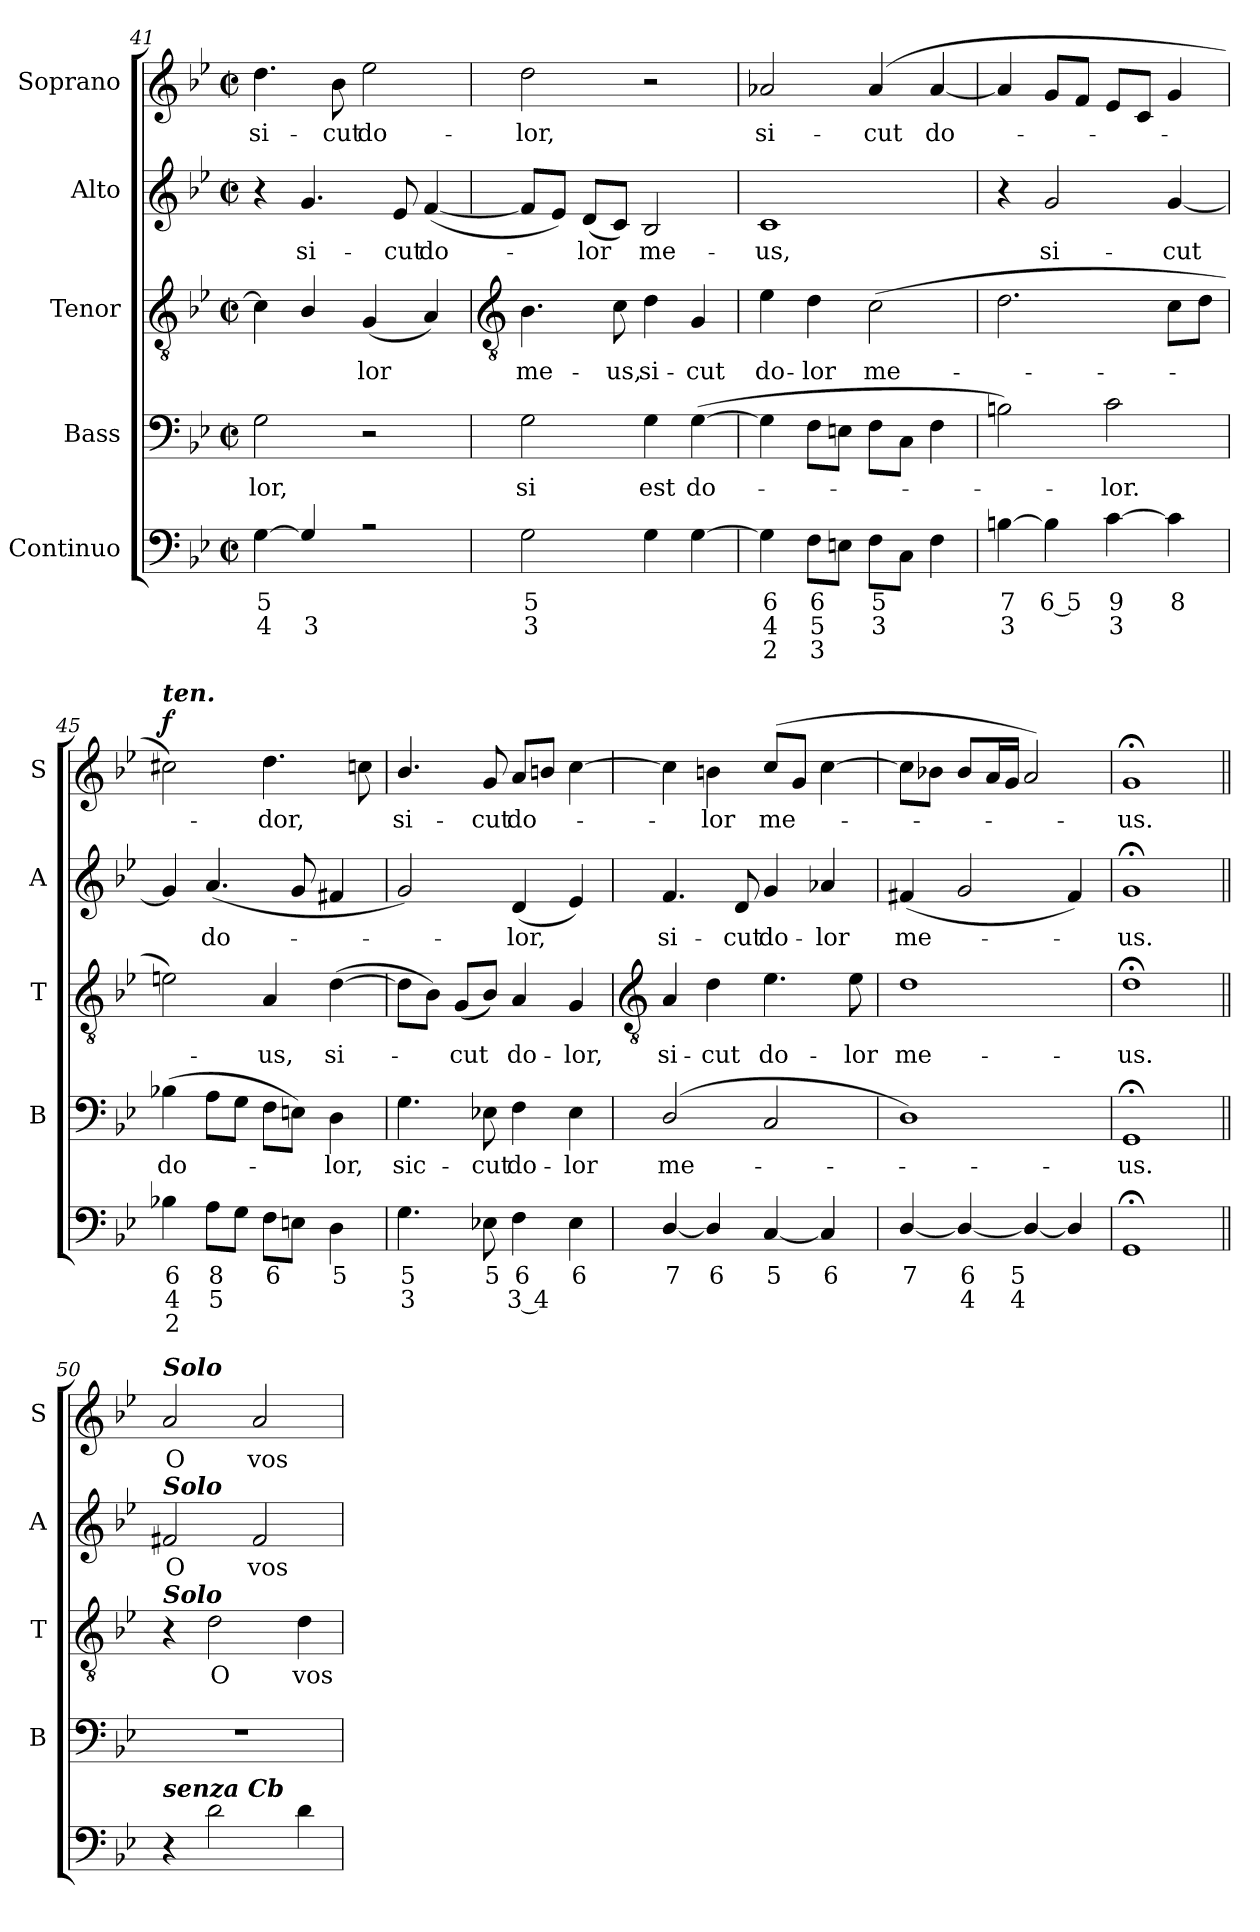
**kern	**text	**text	**text	**kern	**text	**kern	**text	**kern	**text	**kern	**text	**dynam
*part5	*part5	*part5	*part5	*part4	*part4	*part3	*part3	*part2	*part2	*part1	*part1	*part1
*staff5	*staff5	*staff5	*staff5	*staff4	*staff4	*staff3	*staff3	*staff2	*staff2	*staff1	*staff1	*staff1
*I"Continuo	*	*	*	*I"Bass	*	*I"Tenor	*	*I"Alto	*	*I"Soprano	*	*
*	*	*	*	*I'B	*	*I'T	*	*I'A	*	*I'S	*	*
*clefF4	*	*	*	*clefF4	*	*clefGv2	*	*clefG2	*	*clefG2	*	*
*k[b-e-]	*	*	*	*k[b-e-]	*	*k[b-e-]	*	*k[b-e-]	*	*k[b-e-]	*	*
*B-:	*	*	*	*B-:	*	*B-:	*	*B-:	*	*B-:	*	*
*M2/2	*	*	*	*M2/2	*	*M2/2	*	*M2/2	*	*M2/2	*	*
*met(c|)	*	*	*	*met(c|)	*	*met(c|)	*	*met(c|)	*	*met(c|)	*	*
=41	=41	=41	=41	=41	=41	=41	=41	=41	=41	=41	=41	=41
!	!LO:LY:b	!LO:LY:b	!	!	!LO:LY:b	!	!	!	!	!	!LO:LY:b	!
*^	*	*	*	*	*	*	*	*	*	*	*	*
[4G\	1ryy	5	4	.	2G	lor,	4c]	.	4r	.	4.dd	si-	.
!	!	!	!LO:LY:b	!	!	!	!	!	!	!LO:LY:b	!	!	!
4G]	.	.	3	.	.	.	4B-/	.	4.g	si-	.	.	.
!	!	!	!	!	!	!	!	!	!	!	!	!LO:LY:b	!
.	.	.	.	.	.	.	.	.	.	.	8b-	-cut	.
!	!	!	!	!	!	!	!	!LO:LY:b	!	!	!	!LO:LY:b	!
2r	.	.	.	.	2r	.	(<4G	lor	.	.	2ee-	do-	.
!	!	!	!	!	!	!	!	!	!	!LO:LY:b	!	!	!
.	.	.	.	.	.	.	.	.	8e-	-cut	.	.	.
!	!	!	!	!	!	!	!	!	!	!LO:LY:b	!	!	!
.	.	.	.	.	.	.	4A)	.	(<[4f	do-	.	.	.
*v	*v	*	*	*	*	*	*	*	*	*	*	*	*
!!LO:LB:g=z
=42	=42	=42	=42	=42	=42	=42	=42	=42	=42	=42	=42	=42
*	*	*	*	*	*	*clefGv2	*	*	*	*	*	*
!	!LO:LY:b	!LO:LY:b	!	!	!LO:LY:b	!	!LO:LY:b	!	!	!	!LO:LY:b	!
2G\	5	3	.	2G	si	4.B-	me-	8fL]	.	2dd	-lor,	.
.	.	.	.	.	.	.	.	8e-J)	.	.	.	.
!	!	!	!	!	!	!	!	!	!LO:LY:b	!	!	!
.	.	.	.	.	.	.	.	(<8dL	lor	.	.	.
!	!	!	!	!	!	!	!LO:LY:b	!	!	!	!	!
.	.	.	.	.	.	8c	-us,	8cJ)	.	.	.	.
!	!	!	!	!	!LO:LY:b	!	!LO:LY:b	!	!LO:LY:b	!	!	!
4G\	.	.	.	4G	est	4d	si-	2B-	me-	2r	.	.
!	!	!	!	!	!LO:LY:b	!	!LO:LY:b	!	!	!	!	!
[4G\	.	.	.	(>[4G	do-	4G	-cut	.	.	.	.	.
=43	=43	=43	=43	=43	=43	=43	=43	=43	=43	=43	=43	=43
!	!LO:LY:b	!LO:LY:b	!LO:LY:b	!	!	!	!LO:LY:b	!	!LO:LY:b	!	!LO:LY:b	!
4G\]	6	4	2	4G]	.	4e-	do-	1c	-us,	2a-X	si-	.
!	!LO:LY:b	!LO:LY:b	!LO:LY:b	!	!	!	!LO:LY:b	!	!	!	!	!
8F\L	6	5	3	8FL	.	4d	-lor	.	.	.	.	.
8En\J	.	.	.	8EnJ	.	.	.	.	.	.	.	.
!	!LO:LY:b	!LO:LY:b	!	!	!	!	!LO:LY:b	!	!	!	!LO:LY:b	!
8F\L	5	3	.	8FL	.	(>2c	me-	.	.	(<4a-	-cut	.
8C\J	.	.	.	8CJ	.	.	.	.	.	.	.	.
!	!	!	!	!	!	!	!	!	!	!	!LO:LY:b	!
4F\	.	.	.	4F	.	.	.	.	.	[4a-	do-	.
=44	=44	=44	=44	=44	=44	=44	=44	=44	=44	=44	=44	=44
!	!LO:LY:b	!LO:LY:b	!	!	!	!	!	!	!	!	!	!
[4Bn	7	3	.	2Bn)	.	2.d	.	4r	.	4a-]	.	.
!	!LO:LY:b	!	!	!	!	!	!	!	!LO:LY:b	!	!	!
4B]	6 5	.	.	.	.	.	.	2g	si-	8gL	.	.
.	.	.	.	.	.	.	.	.	.	8fJ	.	.
!	!LO:LY:b	!LO:LY:b	!	!	!LO:LY:b	!	!	!	!	!	!	!
[4c	9	3	.	2c	lor.	.	.	.	.	8e-L	.	.
.	.	.	.	.	.	.	.	.	.	8cJ	.	.
!	!LO:LY:b	!	!	!	!	!	!	!	!LO:LY:b	!	!	!
4c]	8	.	.	.	.	8cL	.	[4g	-cut	4g	.	.
.	.	.	.	.	.	8dJ	.	.	.	.	.	.
=45	=45	=45	=45	=45	=45	=45	=45	=45	=45	=45	=45	=45
!	!	!	!	!	!	!	!	!	!	!LO:TX:a:Bi:t=ten.	!	!
!	!LO:LY:b	!LO:LY:b	!LO:LY:b	!	!LO:LY:b	!	!	!	!	!	!	!LO:DY:b
4B-X	6	4	2	(>4B-X	do-	2en)	.	4g]	.	2cc#X)	.	f
!	!LO:LY:b	!LO:LY:b	!	!	!	!	!	!	!LO:LY:b	!	!	!
8AL	8	5	.	8AL	.	.	.	(<4.a	do-	.	.	.
8GJ	.	.	.	8GJ	.	.	.	.	.	.	.	.
!	!LO:LY:b	!	!	!	!	!	!LO:LY:b	!	!	!	!LO:LY:b	!
8FL	6	.	.	8FL	.	4A	us,	.	.	4.dd	dor,	.
8EnJ	.	.	.	8EnJ)	.	.	.	8g	.	.	.	.
!	!LO:LY:b	!	!	!	!LO:LY:b	!	!LO:LY:b	!	!	!	!	!
4D	5	.	.	4D	lor,	(>[4d	si-	4f#X	.	.	.	.
.	.	.	.	.	.	.	.	.	.	8ccn	.	.
=46	=46	=46	=46	=46	=46	=46	=46	=46	=46	=46	=46	=46
!	!LO:LY:b	!LO:LY:b	!	!	!LO:LY:b	!	!	!	!	!	!LO:LY:b	!
4.G	5	3	.	4.G	sic-	8dL]	.	2g)	.	4.b-/	si-	.
.	.	.	.	.	.	8B-J)	.	.	.	.	.	.
!	!	!	!	!	!	!	!LO:LY:b	!	!	!	!	!
.	.	.	.	.	.	(<8GL	cut	.	.	.	.	.
!	!LO:LY:b	!	!	!	!LO:LY:b	!	!	!	!	!	!LO:LY:b	!
8E-X	5	.	.	8E-X	-cut	8B-J)	.	.	.	8g	-cut	.
!	!LO:LY:b	!LO:LY:b	!	!	!LO:LY:b	!	!LO:LY:b	!	!LO:LY:b	!	!LO:LY:b	!
4F	6	3 4	.	4F	do-	4A	do-	(<4d	lor,	8aL	do-	.
.	.	.	.	.	.	.	.	.	.	8bnJ	.	.
!	!LO:LY:b	!	!	!	!LO:LY:b	!	!LO:LY:b	!	!	!	!	!
4E-	6	.	.	4E-	-lor	4G	-lor,	4e-)	.	[4cc	.	.
!!LO:LB:g=z
=47	=47	=47	=47	=47	=47	=47	=47	=47	=47	=47	=47	=47
*	*	*	*	*	*	*clefGv2	*	*	*	*	*	*
!	!LO:LY:b	!	!	!	!LO:LY:b	!	!LO:LY:b	!	!LO:LY:b	!	!	!
[4D/	7	.	.	(<2D/	me-	4A	si-	4.f	si-	4cc]	.	.
!	!LO:LY:b	!	!	!	!	!	!LO:LY:b	!	!	!	!LO:LY:b	!
4D/]	6	.	.	.	.	4d	-cut	.	.	4bn	lor	.
!	!	!	!	!	!	!	!	!	!LO:LY:b	!	!	!
.	.	.	.	.	.	.	.	8d	-cut	.	.	.
!	!LO:LY:b	!	!	!	!	!	!LO:LY:b	!	!LO:LY:b	!	!LO:LY:b	!
[4C	5	.	.	2C	.	4.e-	do-	4g	do-	(<8ccL	me-	.
.	.	.	.	.	.	.	.	.	.	8gJ	.	.
!	!LO:LY:b	!	!	!	!	!	!	!	!LO:LY:b	!	!	!
4C]	6	.	.	.	.	.	.	4a-X	-lor	[4cc	.	.
!	!	!	!	!	!	!	!LO:LY:b	!	!	!	!	!
.	.	.	.	.	.	8e-	-lor	.	.	.	.	.
=48	=48	=48	=48	=48	=48	=48	=48	=48	=48	=48	=48	=48
!	!LO:LY:b	!	!	!	!	!	!LO:LY:b	!	!LO:LY:b	!	!	!
[4D/	7	.	.	1D)	.	1d	me-	(<4f#X	me-	8ccL]	.	.
.	.	.	.	.	.	.	.	.	.	8b-XJ	.	.
!	!LO:LY:b	!LO:LY:b	!	!	!	!	!	!	!	!	!	!
4D/_	6	4	.	.	.	.	.	2g	.	8b-L	.	.
.	.	.	.	.	.	.	.	.	.	16aL	.	.
.	.	.	.	.	.	.	.	.	.	16gJJ	.	.
!	!LO:LY:b	!LO:LY:b	!	!	!	!	!	!	!	!	!	!
4D/_	5	4	.	.	.	.	.	.	.	2a)	.	.
4D/]	.	.	.	.	.	.	.	4f#)	.	.	.	.
=49	=49	=49	=49	=49	=49	=49	=49	=49	=49	=49	=49	=49
!	!	!	!	!	!LO:LY:b	!	!LO:LY:b	!	!LO:LY:b	!	!LO:LY:b	!
1GG;<	.	.	.	1GG;<	us.	1d;<	-us.	1g;<	us.	1g;<	us.	.
=50||	=50||	=50||	=50||	=50||	=50||	=50||	=50||	=50||	=50||	=50||	=50||	=50||
!	!	!	!	!	!	!	!	!	!	!LO:TX:a:Bi:t=Solo	!	!
!	!	!	!	!	!	!	!	!LO:TX:a:Bi:t=Solo	!	!	!	!
!	!	!	!	!	!	!LO:TX:a:Bi:t=Solo	!	!	!	!	!	!
!LO:TX:a:Bi:t=senza Cb	!	!	!	!	!	!	!	!	!	!	!	!
!	!	!	!	!	!	!	!	!	!LO:LY:b	!	!LO:LY:b	!
4r	.	.	.	1r	.	4r	.	2f#X	O	2a	O	.
!	!	!	!	!	!	!	!LO:LY:b	!	!	!	!	!
2d	.	.	.	.	.	2d	O	.	.	.	.	.
!	!	!	!	!	!	!	!	!	!LO:LY:b	!	!LO:LY:b	!
.	.	.	.	.	.	.	.	2f#	vos	2a	vos	.
!	!	!	!	!	!	!	!LO:LY:b	!	!	!	!	!
4d	.	.	.	.	.	4d	vos	.	.	.	.	.
=	=	=	=	=	=	=	=	=	=	=	=	=
*-	*-	*-	*-	*-	*-	*-	*-	*-	*-	*-	*-	*-
